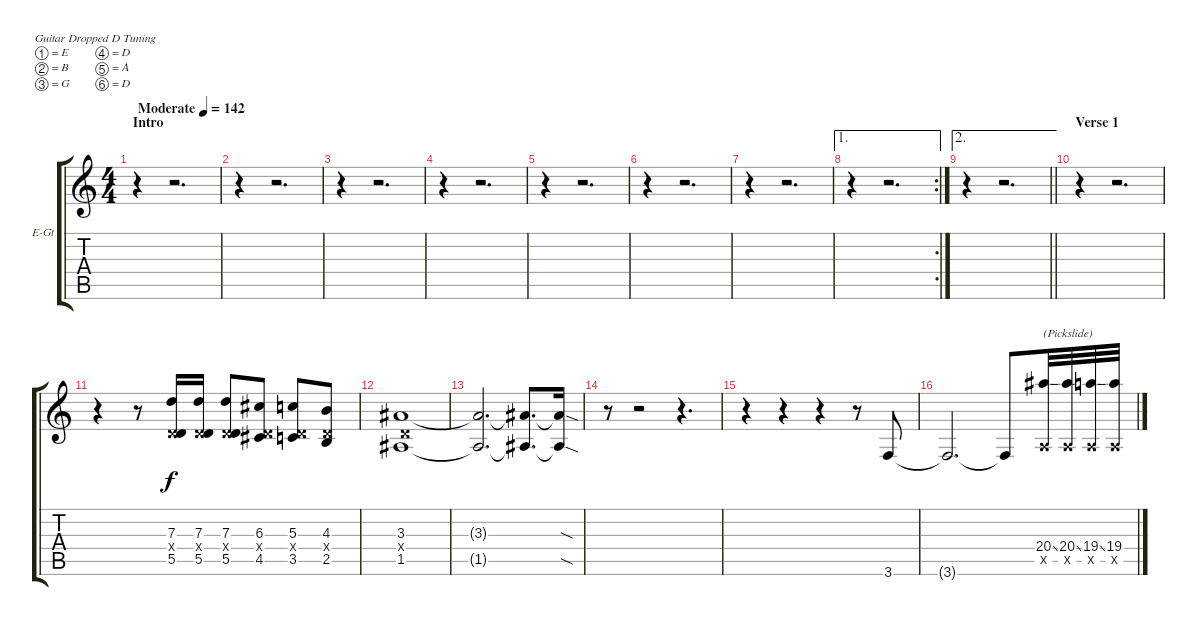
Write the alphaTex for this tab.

\bracketExtendMode groupsimilarinstruments
\firstSystemTrackNameOrientation horizontal
\otherSystemsTrackNameOrientation horizontal
\track ("Electric Guitar 3" "E-Gt") {instrument distortionguitar}
\staff {score tabs}
\tuning (E4 B3 G3 D3 A2 D2)
\ts (4 4)
\beaming (8 2 2 2 2)
\section ("" "Intro")
\tempo (142 "Moderate")
\clef g2
\ks c
r.4{dy f instrument distortionguitar} r.2{d} |
r.4 r.2{d} |
r.4 r.2{d} |
r.4 r.2{d} |
r.4 r.2{d} |
r.4 r.2{d} |
r.4 r.2{d} |
\ae 1
\rc 2
r.4 r.2{d} |
\ae 2
\barLineRight lightlight
r.4 r.2{d} |
\section ("" "Verse 1")
r.4 r.2{d} |
r.4 r.8 (7.3 0.4{x} 5.5).16 (7.3 0.4{x} 5.5).16 (7.3 0.4{x} 5.5).8 (6.3 0.4{x} 4.5).8 (5.3 0.4{x} 3.5).8 (4.3 0.4{x} 2.5).8 |
(3.3 0.4{x} 1.5).1 |
(3.3{t} 1.5{t}).2{d} (3.3{t} 1.5{t}).8{d} (3.3{sod t} 1.5{sod t}).16 |
r.8 r.2 r.4{d} |
r.4 r.4 r.4 r.8 3.6.8 |
3.6{t}.2{d} 3.6{t}.8 (20.4{ss} 0.5{x}).32{txt "(Pickslide)"} (20.4{ss} 0.5{x}).32 (19.4{ss} 0.5{x}).32 (19.4{ss} 0.5{x}).32
